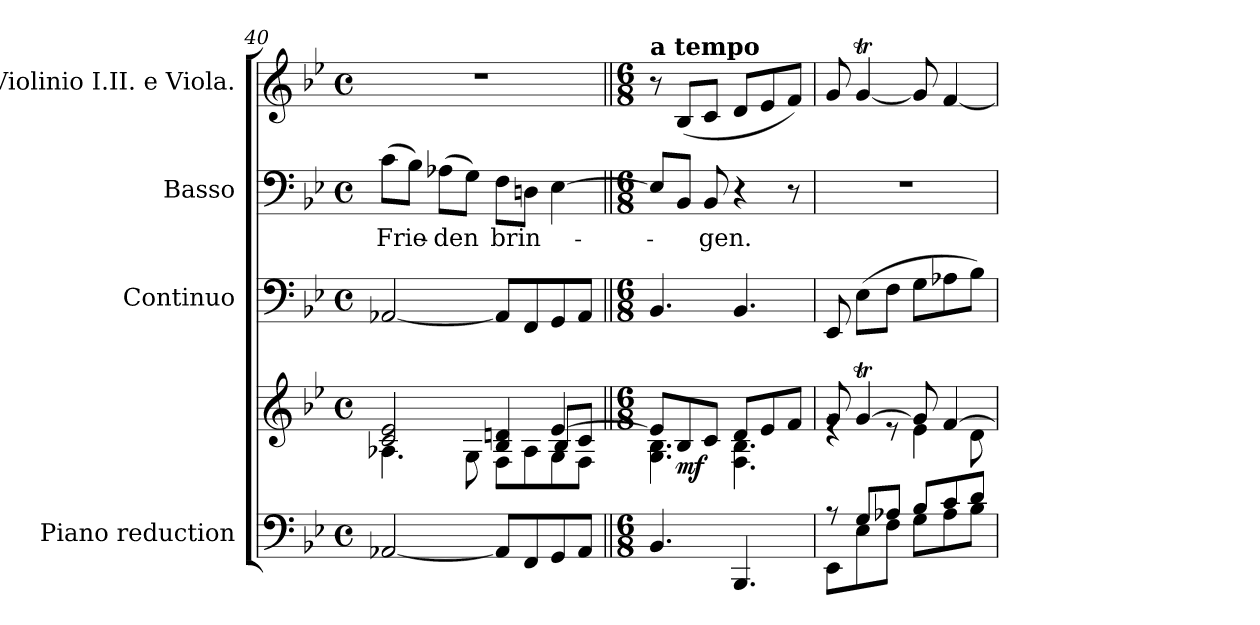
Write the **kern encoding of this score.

**kern	**kern	**dynam	**kern	**dynam	**kern	**text	**kern	**dynam
*part4	*part4	*part4	*part3	*part3	*part2	*part2	*part1	*part1
*staff5	*staff4	*staff4/5	*staff3	*staff3	*staff2	*staff2	*staff1	*staff1
*I"Piano reduction	*	*	*I"Continuo	*	*I"Basso	*	*I"Violinio I.II. e Viola.	*
*I'Pno	*	*	*	*	*	*	*	*
!!LO:PB:g=z
*clefF4	*clefG2	*	*clefF4	*	*clefF4	*	*clefG2	*
*k[b-e-]	*k[b-e-]	*	*k[b-e-]	*	*k[b-e-]	*	*k[b-e-]	*
*M4/4	*M4/4	*	*M4/4	*	*M4/4	*	*M4/4	*
*met(c)	*met(c)	*	*met(c)	*	*met(c)	*	*met(c)	*
=40	=40	=40	=40	=40	=40	=40	=40	=40
*	*^	*	*	*	*	*	*	*
*	*	*^	*	*	*	*	*	*	*
!	!	!	!	!	!	!	!	!LO:LY:b	!	!
[2AA-X/	2c/ 2e-/	4.A-X\	2ryy	.	[2AA-X/	.	(>8c\L	Frie-	1r	.
.	.	.	.	.	.	.	8B-\J)	.	.	.
!	!	!	!	!	!	!	!	!LO:LY:b	!	!
.	.	.	.	.	.	.	(>8A-X\L	-den	.	.
.	.	8G\	.	.	.	.	8G\J)	.	.	.
!	!	!	!	!	!	!	!	!LO:LY:b	!	!
8AA-/L]	4B-/ 4dn/	8F\L	4ryy	.	8AA-/L]	.	8F\L	brin-	.	.
8FF/	.	8A-\	.	.	8FF/	.	8Dn\J	.	.	.
8GG/	[4e-/	8G\	8B-/L	.	8GG/	.	[4E-\	.	.	.
8AA-/J	.	8F\J	8c/J	.	8AA-/J	.	.	.	.	.
*	*v	*v	*v	*	*	*	*	*	*	*
=41||	=41||	=41||	=41||	=41||	=41||	=41||	=41||	=41||
*M6/8	*M6/8	*	*M6/8	*	*M6/8	*	*M6/8	*
*	*^	*	*	*	*	*	*	*
*	*	*^	*	*	*	*	*	*	*
!	!	!	!	!	!	!	!	!	!LO:TX:a:B:t=a tempo	!
*	*	*v	*v	*	*	*	*	*	*	*
4.BB-/	8e-/L]	4.G\ 4.B-\	.	4.BB-/	.	8E-/L]	.	8r	.
!	!	!	!LO:DY:b	!	!	!	!	!	!LO:DY:b
!	!	!	!	!	!	!	!	!	!LO:DY:n=1:b
!	!	!	!	!	!	!	!	!	!LO:DY:n=2:b
.	8B-/	.	mf	.	.	8BB-/J	.	(<8B-/L	other-dynamics f other-dynamics
!	!	!	!	!	!	!	!LO:LY:b	!	!
.	8c/J	.	.	.	.	8BB-/	gen.	8c/J	.
4.BBB-/	8d/L	4.F\ 4.B-\	.	4.BB-/	.	4r	.	8d/L	.
.	8e-/	.	.	.	.	.	.	8e-/	.
.	8f/J	.	.	.	.	8r	.	8f/J)	.
=42	=42	=42	=42	=42	=42	=42	=42	=42	=42
*^	*	*	*	*	*	*	*	*	*
8r	8EE-\L	8g/	4re	.	8EE-/	.	2.r	.	8g/	.
!	!	!	!	!	!	!LO:DY:a	!	!	!	!
!	!	!	!	!	!	!LO:DY:n=1:a	!	!	!	!
!	!	!	!	!	!	!LO:DY:n=2:a	!	!	!	!
8G/L	8E-\	[4gT/	.	.	(>8E-\L	other-dynamics f other-dynamics	.	.	[4gT/	.
8A-X/J	8F\J	.	8re	.	8F\J	.	.	.	.	.
8B-/L	8G\L	8g/]	4e-\	.	8G\L	.	.	.	8g/]	.
8c/	8A-\	[4f/	.	.	8A-X\	.	.	.	[4f/	.
8d/J	8B-\J	.	8d\	.	8B-\J)	.	.	.	.	.
*v	*v	*	*	*	*	*	*	*	*	*
*	*v	*v	*	*	*	*	*	*	*
=	=	=	=	=	=	=	=	=
*-	*-	*-	*-	*-	*-	*-	*-	*-
